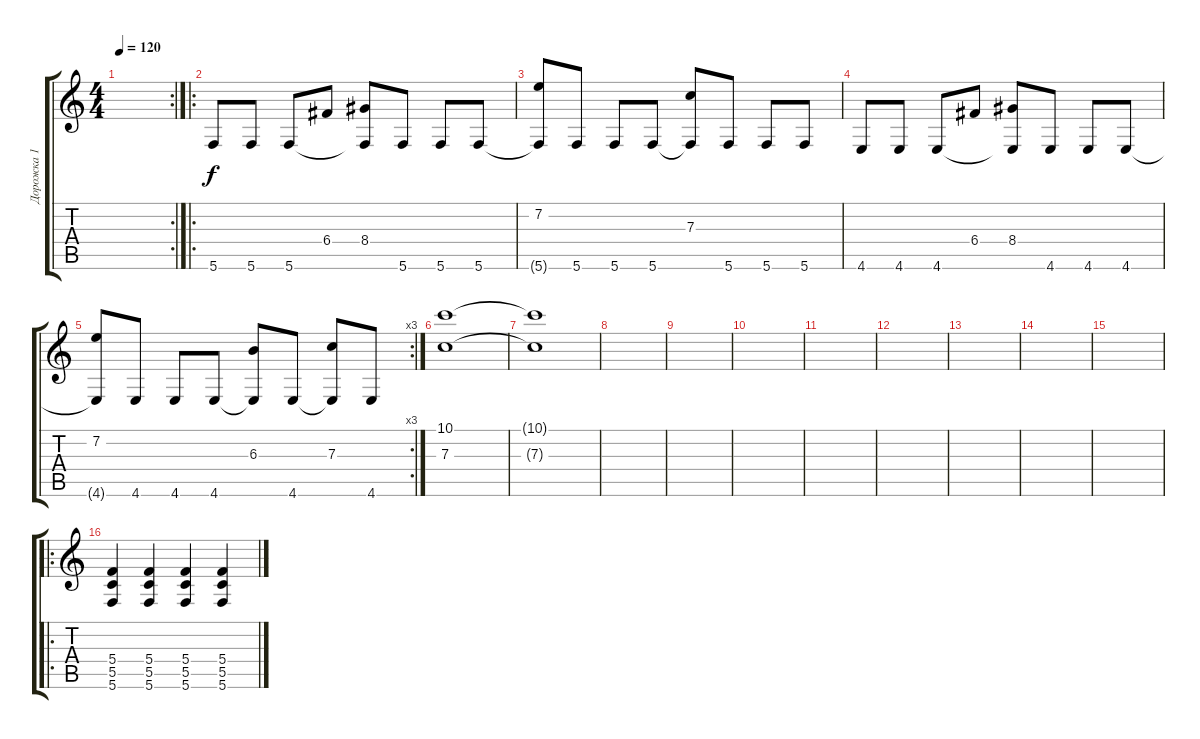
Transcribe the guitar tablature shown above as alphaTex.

\track ("Дорожка 1" "Дорожка 1") {instrument distortionguitar}
\staff {score tabs}
\tuning (D4 A3 F3 C3 G2 C2) {hide}
\rc 2
\ts (4 4)
\tempo 120
\clef g2
\ks c
|
\ro
5.6.8 5.6.8 5.6.8 6.4.8 (8.4 5.6{t}).8 5.6.8 5.6.8 5.6.8 |
(7.2 5.6{t}).8 5.6.8 5.6.8 5.6.8 (7.3 5.6{t}).8 5.6.8 5.6.8 5.6.8 |
4.6.8 4.6.8 4.6.8 6.4.8 (8.4 4.6{t}).8 4.6.8 4.6.8 4.6.8 |
\rc 3
(7.2 4.6{t}).8 4.6.8 4.6.8 4.6.8 (6.3 4.6{t}).8 4.6.8 (7.3 4.6{t}).8 4.6.8 |
(10.1 7.3).1 |
(10.1{t} 7.3{t}).1 |
|
|
|
|
|
|
|
|
\ro
(5.4 5.5 5.6).4 (5.4 5.5 5.6).4 (5.4 5.5 5.6).4 (5.4 5.5 5.6).4
